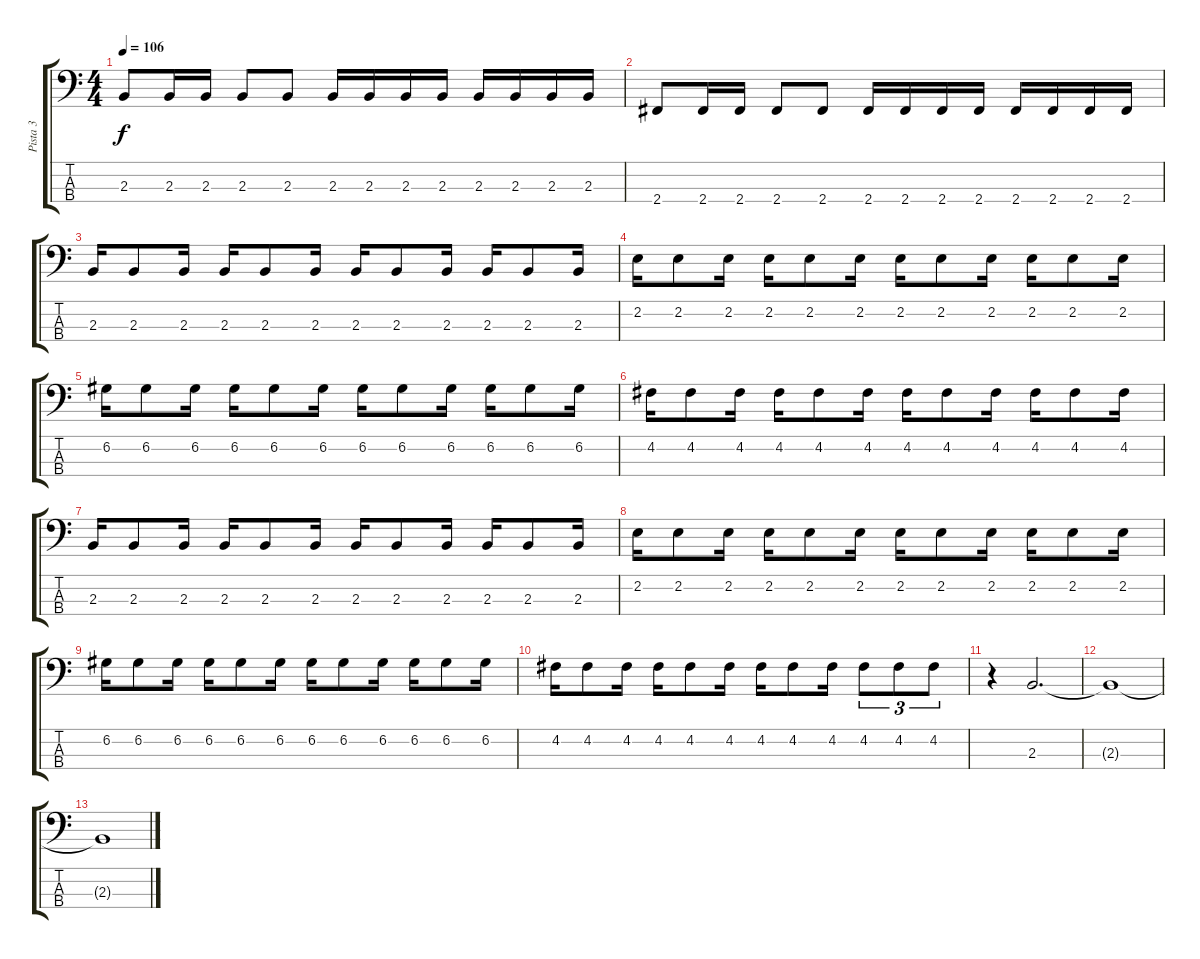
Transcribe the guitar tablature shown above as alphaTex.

\track ("Pista 3" "Pista 3") {instrument electricbasspick}
\staff {score tabs}
\tuning (G2 D2 A1 E1) {hide}
\ts (4 4)
\tempo 106
\clef f4
\ks c
2.3.8{dy f} 2.3.16 2.3.16 2.3.8 2.3.8 2.3.16 2.3.16 2.3.16 2.3.16 2.3.16 2.3.16 2.3.16 2.3.16 |
2.4.8 2.4.16 2.4.16 2.4.8 2.4.8 2.4.16 2.4.16 2.4.16 2.4.16 2.4.16 2.4.16 2.4.16 2.4.16 |
2.3.16 2.3.8 2.3.16 2.3.16 2.3.8 2.3.16 2.3.16 2.3.8 2.3.16 2.3.16 2.3.8 2.3.16 |
2.2.16 2.2.8 2.2.16 2.2.16 2.2.8 2.2.16 2.2.16 2.2.8 2.2.16 2.2.16 2.2.8 2.2.16 |
6.2.16 6.2.8 6.2.16 6.2.16 6.2.8 6.2.16 6.2.16 6.2.8 6.2.16 6.2.16 6.2.8 6.2.16 |
4.2.16 4.2.8 4.2.16 4.2.16 4.2.8 4.2.16 4.2.16 4.2.8 4.2.16 4.2.16 4.2.8 4.2.16 |
2.3.16 2.3.8 2.3.16 2.3.16 2.3.8 2.3.16 2.3.16 2.3.8 2.3.16 2.3.16 2.3.8 2.3.16 |
2.2.16 2.2.8 2.2.16 2.2.16 2.2.8 2.2.16 2.2.16 2.2.8 2.2.16 2.2.16 2.2.8 2.2.16 |
6.2.16 6.2.8 6.2.16 6.2.16 6.2.8 6.2.16 6.2.16 6.2.8 6.2.16 6.2.16 6.2.8 6.2.16 |
4.2.16 4.2.8 4.2.16 4.2.16 4.2.8 4.2.16 4.2.16 4.2.8 4.2.16 4.2.8{tu (3 2)} 4.2.8{tu (3 2)} 4.2.8{tu (3 2)} |
r.4 2.3.2{d} |
2.3{t}.1 |
2.3{t}.1
